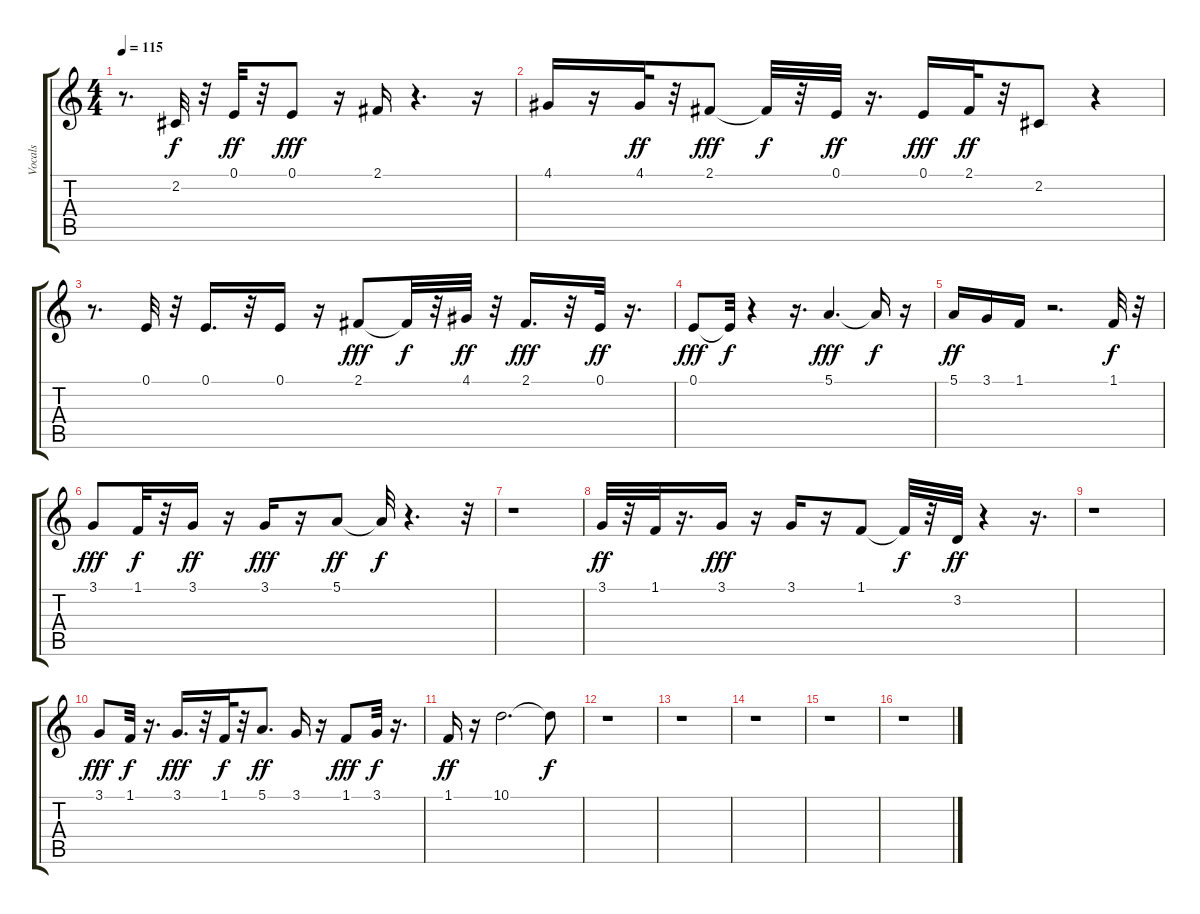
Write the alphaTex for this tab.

\track ("Vocals" "Vocals") {instrument tenorsax}
\staff {score tabs}
\tuning (E4 B3 G3 D3 A2 E2) {hide}
\ts (4 4)
\tempo 115
\clef g2
\ks c
r.8{d dy ff} 2.2.32{dy f} r.32 0.1.32{dy ff} r.32 0.1.8{dy fff} r.16 2.1.16 r.4{d} r.16 |
4.1.16 r.16 4.1.32{dy ff} r.32 2.1.8{dy fff} 2.1{t}.32{dy f} r.32 0.1.32{dy ff} r.16{d} 0.1.16{dy fff} 2.1.32{dy ff} r.32 2.2.8 r.4 |
r.8{d} 0.1.32 r.32 0.1.16{d} r.32 0.1.16 r.16 2.1.8{dy fff} 2.1{t}.32{dy f} r.32 4.1.32{dy ff} r.32 2.1.16{d dy fff} r.32 0.1.32{dy ff} r.16{d} |
0.1.8{dy fff} 0.1{t}.32{dy f} r.4 r.16{d} 5.1.4{d dy fff} 5.1{t}.16{dy f} r.16 |
5.1.16{dy ff} 3.1.16 1.1.16 r.2{d} 1.1.32{dy f} r.32 |
3.1.8{dy fff} 1.1.32{dy f} r.32 3.1.16{dy ff} r.16 3.1.16{dy fff} r.16 5.1.8{dy ff} 5.1{t}.32{dy f} r.4{d} r.32 |
r.1 |
3.1.32{dy ff} r.32 1.1.32 r.16{d} 3.1.16{dy fff} r.16 3.1.16 r.16 1.1.8 1.1{t}.32{dy f} r.32 3.2.32{dy ff} r.4 r.16{d} |
r.1 |
3.1.8{dy fff} 1.1.32{dy f} r.16{d} 3.1.16{d dy fff} r.32 1.1.32{dy f} r.32 5.1.8{d dy ff} 3.1.16 r.16 1.1.8{dy fff} 3.1.32{dy f} r.16{d} |
1.1.16{dy ff} r.16 10.1.2{d} 10.1{t}.8{dy f} |
r.1 |
r.1 |
r.1 |
r.1 |
r.1
